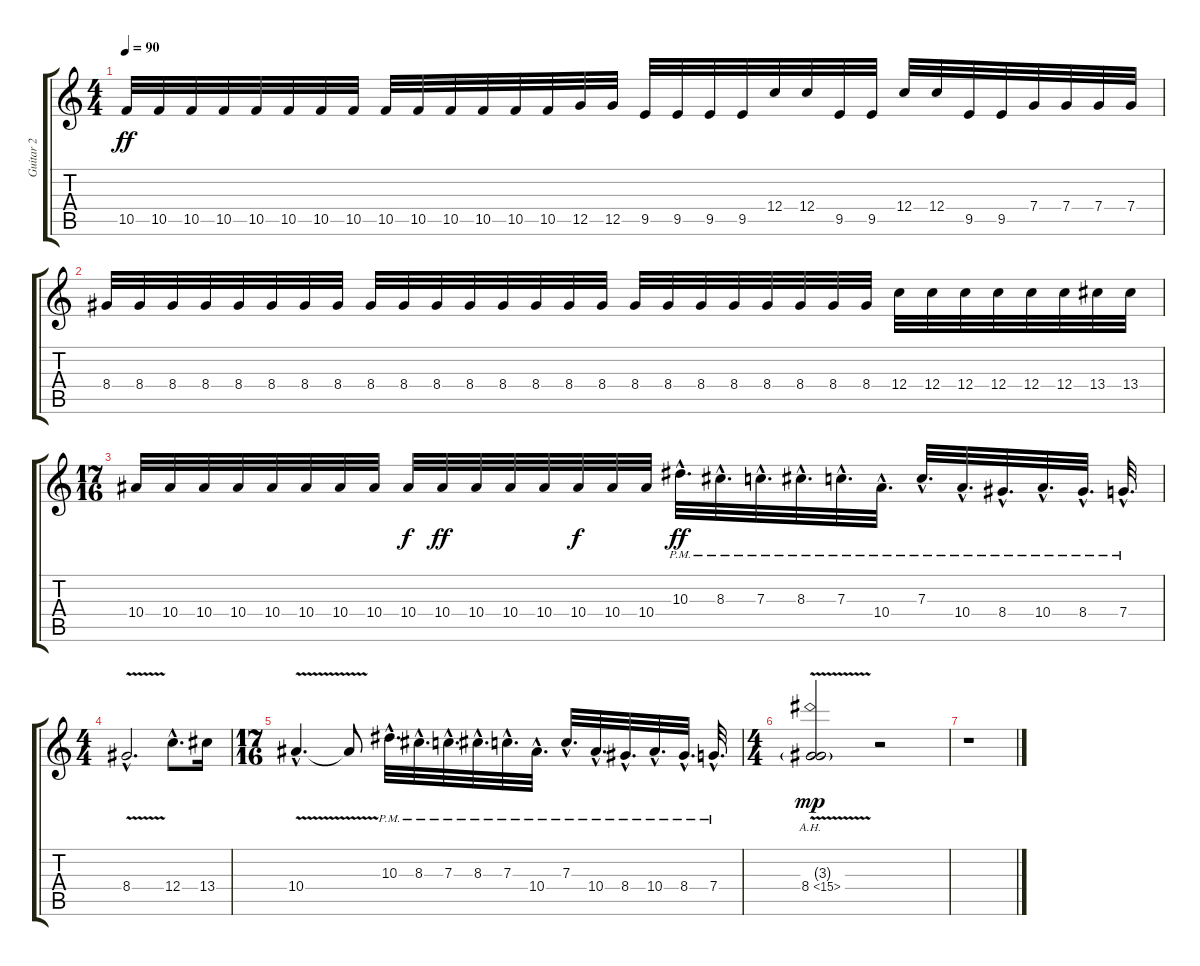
\track ("Guitar 2" "Guitar 2") {instrument distortionguitar}
\staff {score tabs}
\tuning (D4 A3 F3 C3 G2 C2) {hide}
\ts (4 4)
\tempo 90
\clef g2
\ks c
10.5.32{dy ff} 10.5.32 10.5.32 10.5.32 10.5.32 10.5.32 10.5.32 10.5.32 10.5.32 10.5.32 10.5.32 10.5.32 10.5.32 10.5.32 12.5.32 12.5.32 9.5.32 9.5.32 9.5.32 9.5.32 12.4.32 12.4.32 9.5.32 9.5.32 12.4.32 12.4.32 9.5.32 9.5.32 7.4.32 7.4.32 7.4.32 7.4.32 |
8.4.32 8.4.32 8.4.32 8.4.32 8.4.32 8.4.32 8.4.32 8.4.32 8.4.32 8.4.32 8.4.32 8.4.32 8.4.32 8.4.32 8.4.32 8.4.32 8.4.32 8.4.32 8.4.32 8.4.32 8.4.32 8.4.32 8.4.32 8.4.32 12.4.32 12.4.32 12.4.32 12.4.32 12.4.32 12.4.32 13.4.32 13.4.32 |
\ts (17 16)
10.4.32 10.4.32 10.4.32 10.4.32 10.4.32 10.4.32 10.4.32 10.4.32 10.4.32{dy f} 10.4.32{dy ff} 10.4.32 10.4.32 10.4.32 10.4.32{dy f} 10.4.32 10.4.32 10.3{hac pm}.32{d dy ff} 8.3{hac pm}.32{d} 7.3{hac pm}.32{d} 8.3{hac pm}.32{d} 7.3{hac pm}.32{d} 10.4{hac pm}.32{d} 7.3{hac pm}.32{d} 10.4{hac pm}.32{d} 8.4{hac pm}.32{d} 10.4{hac pm}.32{d} 8.4{hac pm}.32{d} 7.4{hac pm}.32{d} |
\ts (4 4)
8.4{v hac}.2{d} 12.4{hac}.8{d} 13.4.16 |
\ts (17 16)
10.4{v hac}.4{d} 10.4{t}.8 10.3{hac pm}.32{d} 8.3{hac pm}.32{d} 7.3{hac pm}.32{d} 8.3{hac pm}.32{d} 7.3{hac pm}.32{d} 10.4{hac pm}.32{d} 7.3{hac pm}.32{d} 10.4{hac pm}.32{d} 8.4{hac pm}.32{d} 10.4{hac pm}.32{d} 8.4{hac pm}.32{d} 7.4{hac pm}.32{d} |
\ts (4 4)
(3.3{v g} 8.4{ah 7 v}).2{dy mp} r.2 |
r.1
